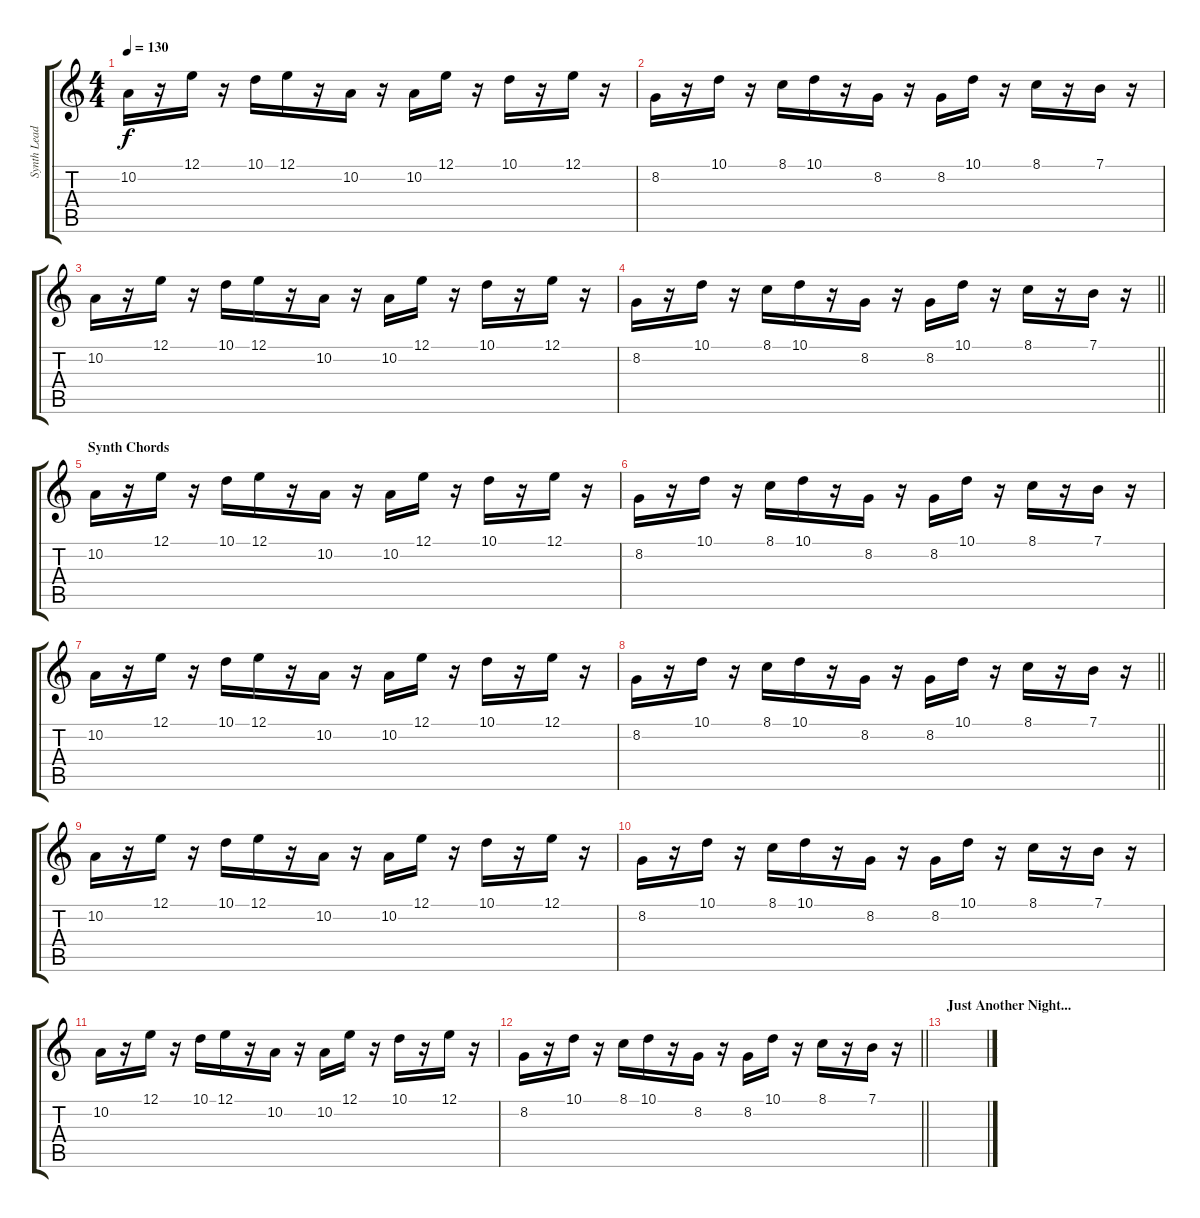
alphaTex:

\track ("Synth Lead" "Synth Lead") {instrument lead2sawtooth}
\staff {score tabs}
\tuning (E4 B3 G3 D3 A2 E2) {hide}
\ts (4 4)
\tempo 130
\clef g2
\ks c
10.2.16{dy f balance 16} r.16 12.1.16 r.16 10.1.16 12.1.16 r.16 10.2.16 r.16 10.2.16 12.1.16 r.16 10.1.16 r.16 12.1.16 r.16 |
8.2.16{balance 0} r.16 10.1.16 r.16 8.1.16 10.1.16 r.16 8.2.16 r.16 8.2.16 10.1.16 r.16 8.1.16 r.16 7.1.16 r.16 |
10.2.16{balance 16} r.16 12.1.16 r.16 10.1.16 12.1.16 r.16 10.2.16 r.16 10.2.16 12.1.16 r.16 10.1.16 r.16 12.1.16 r.16 |
\barLineRight lightlight
8.2.16{balance 0} r.16 10.1.16 r.16 8.1.16 10.1.16 r.16 8.2.16 r.16 8.2.16 10.1.16 r.16 8.1.16 r.16 7.1.16 r.16 |
\section ("" "Synth Chords")
10.2.16{balance 16} r.16 12.1.16 r.16 10.1.16 12.1.16 r.16 10.2.16 r.16 10.2.16 12.1.16 r.16 10.1.16 r.16 12.1.16 r.16 |
8.2.16{balance 0} r.16 10.1.16 r.16 8.1.16 10.1.16 r.16 8.2.16 r.16 8.2.16 10.1.16 r.16 8.1.16 r.16 7.1.16 r.16 |
10.2.16{balance 16} r.16 12.1.16 r.16 10.1.16 12.1.16 r.16 10.2.16 r.16 10.2.16 12.1.16 r.16 10.1.16 r.16 12.1.16 r.16 |
\barLineRight lightlight
8.2.16{balance 0} r.16 10.1.16 r.16 8.1.16 10.1.16 r.16 8.2.16 r.16 8.2.16 10.1.16 r.16 8.1.16 r.16 7.1.16 r.16 |
10.2.16{balance 16} r.16 12.1.16 r.16 10.1.16 12.1.16 r.16 10.2.16 r.16 10.2.16 12.1.16 r.16 10.1.16 r.16 12.1.16 r.16 |
8.2.16{balance 0} r.16 10.1.16 r.16 8.1.16 10.1.16 r.16 8.2.16 r.16 8.2.16 10.1.16 r.16 8.1.16 r.16 7.1.16 r.16 |
10.2.16{balance 16} r.16 12.1.16 r.16 10.1.16 12.1.16 r.16 10.2.16 r.16 10.2.16 12.1.16 r.16 10.1.16 r.16 12.1.16 r.16 |
\barLineRight lightlight
8.2.16{balance 0} r.16 10.1.16 r.16 8.1.16 10.1.16 r.16 8.2.16 r.16 8.2.16 10.1.16 r.16 8.1.16 r.16 7.1.16 r.16 |
\section ("" "Just Another Night...")
